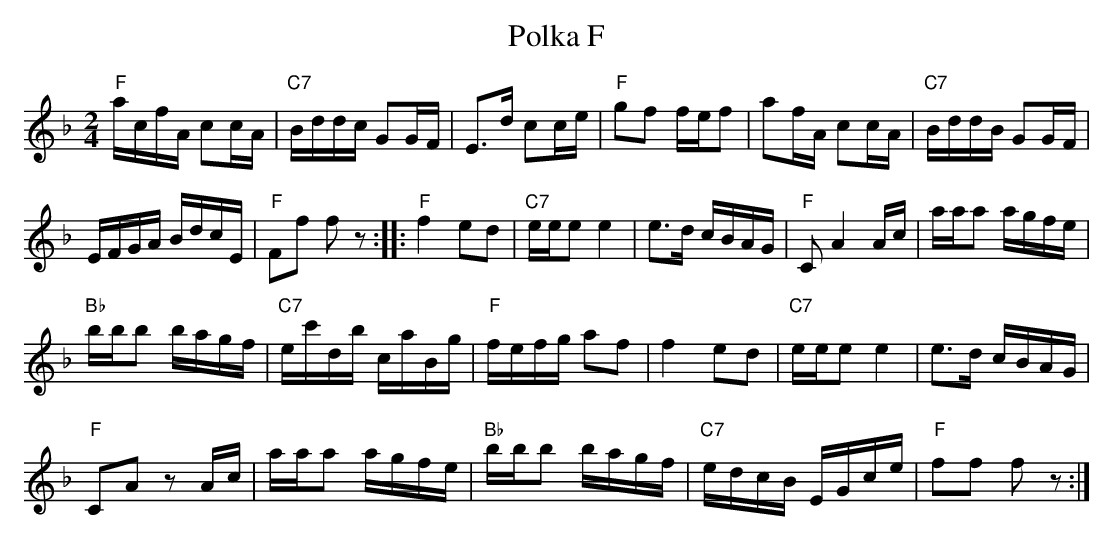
X:1
T:Polka F
M:2/4
L:1/16
K:F
"F"acfA c2cA | "C7"Bddc G2GF | E3d c2ce | "F"g2f2 fef2 | a2fA c2cA | "C7"BddB G2GF |
EFGA  BdcE | "F"F2f2 f2 z2 :: "F"f4 e2d2 | "C7"eee2 e4 | e3d cBAG | "F"C2A4 Ac | aaa2 agfe |
"Bb"bbb2 bagf | "C7"ec'db caBg | "F"fefg a2f2 | f4 e2d2 | "C7"eee2 e4 | e3d cBAG |
"F"C2A2 z2 Ac | aaa2 agfe | "Bb"bbb2 bagf | "C7"edcB EGce | "F"f2f2 f2z2 :|
